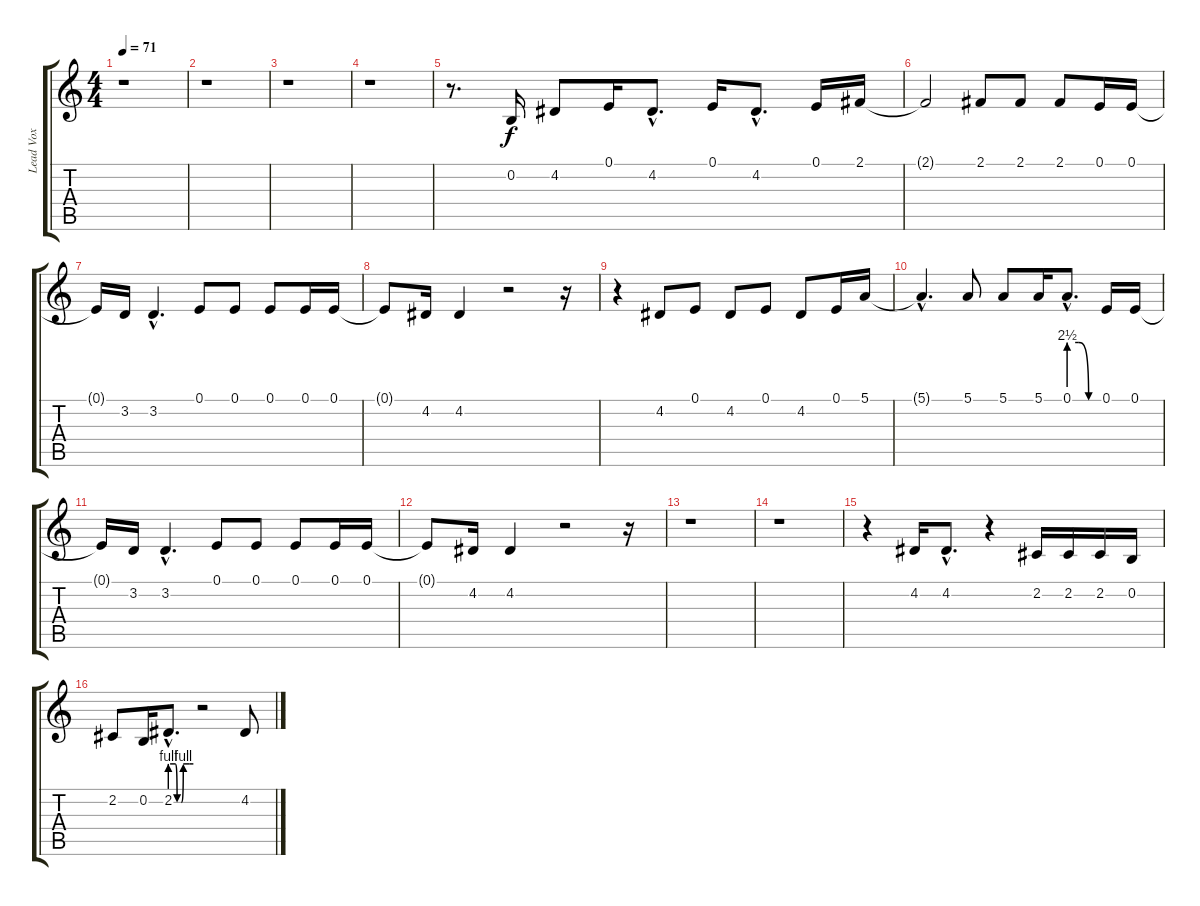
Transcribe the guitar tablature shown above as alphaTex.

\track ("Lead Vox" "Lead Vox") {instrument lead4chiff}
\staff {score tabs}
\tuning (E4 B3 G3 D3 A2 E2) {hide}
\ts (4 4)
\tempo 71
\clef g2
\ks c
r.1{dy f instrument lead4chiff} |
r.1 |
r.1 |
r.1 |
r.8{d} 0.2.16 4.2.8 0.1.16 4.2{hac}.8{d} 0.1.16 4.2{hac}.8{d} 0.1.16 2.1.16 |
2.1{t}.2 2.1.8 2.1.8 2.1.8 0.1.16 0.1.16 |
0.1{t}.16 3.2.16 3.2{hac}.4{d} 0.1.8 0.1.8 0.1.8 0.1.16 0.1.16 |
0.1{t}.8 4.2.16 4.2.4 r.2 r.16 |
r.4 4.2.8 0.1.8 4.2.8 0.1.8 4.2.8 0.1.16 5.1.16 |
5.1{hac t}.4{d} 5.1.8 5.1.8 5.1.16 0.1{be (custom 0 10 20 10 40 0 60 0) hac}.8{d} 0.1.16 0.1.16 |
0.1{t}.16 3.2.16 3.2{hac}.4{d} 0.1.8 0.1.8 0.1.8 0.1.16 0.1.16 |
0.1{t}.8 4.2.16 4.2.4 r.2 r.16 |
r.1 |
r.1 |
r.4 4.2.16 4.2{hac}.8{d} r.4 2.2.16 2.2.16 2.2.16 0.2.16 |
2.2.8 0.2.16 2.2{be (custom 0 4 13 4 18 0 29 0 34 4 50 4 60 4) hac}.8{d} r.2 4.2.8
